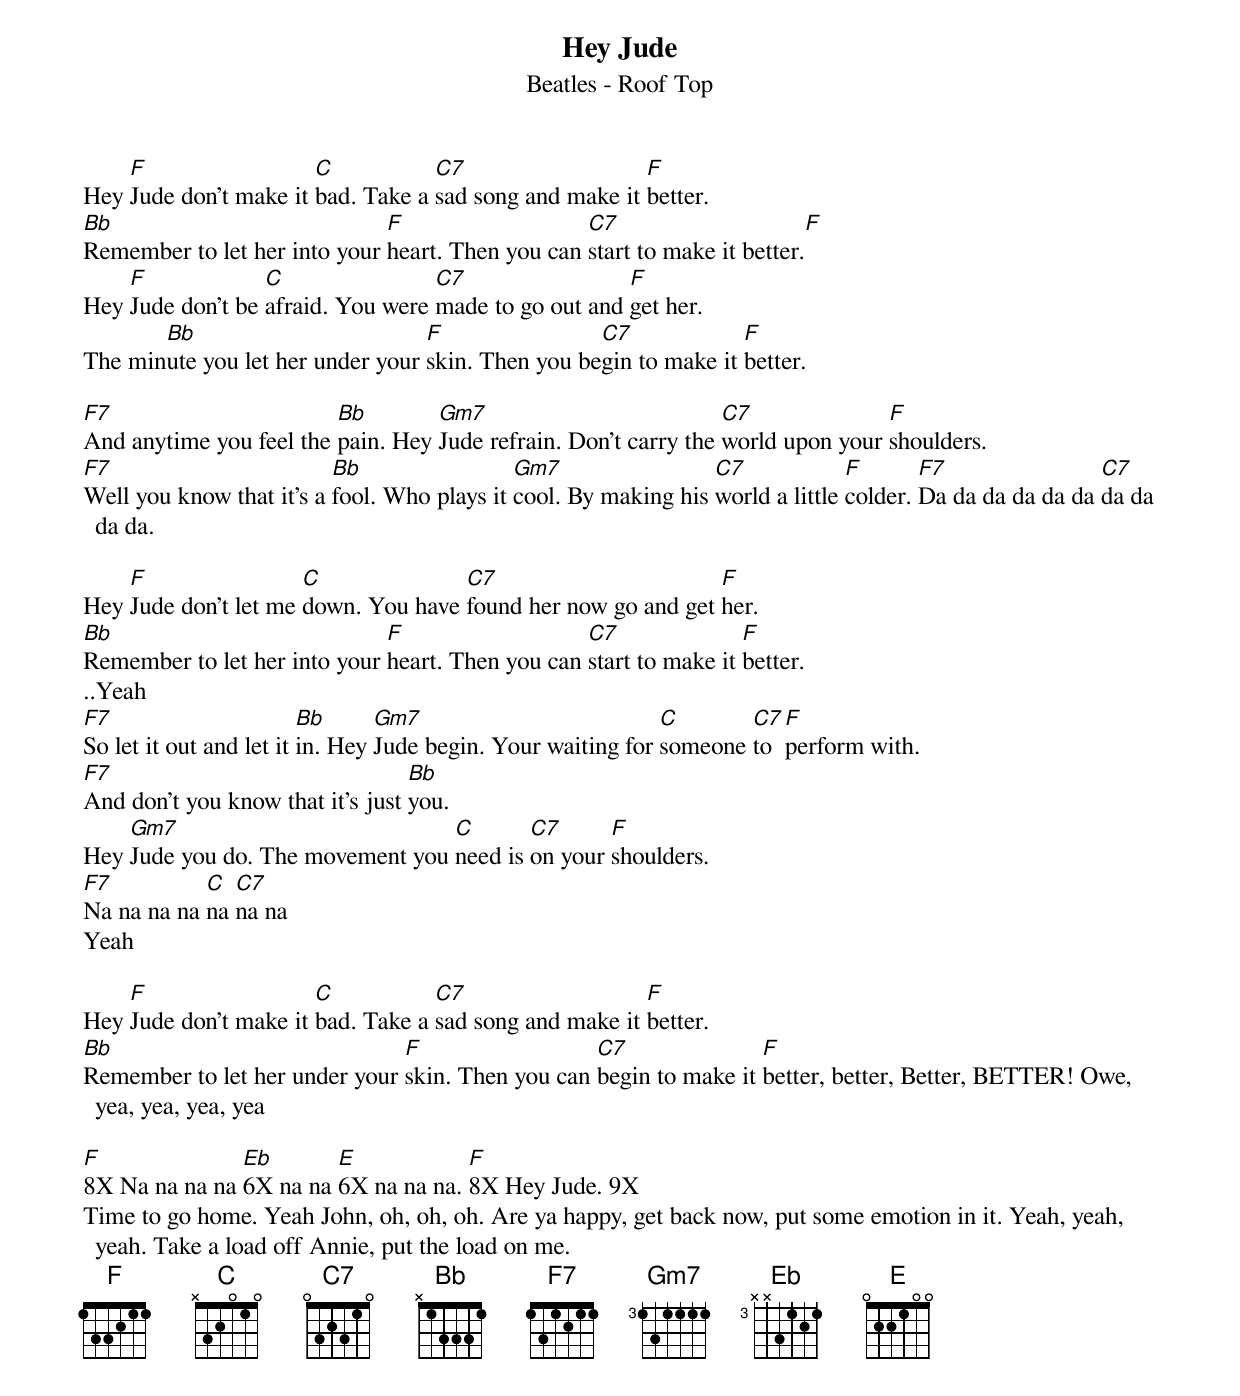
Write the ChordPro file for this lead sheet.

{title:Hey Jude}
{subtitle:Beatles - Roof Top}

Hey [F]Jude don't make it [C]bad. Take a [C7]sad song and make it [F]better.
[Bb]Remember to let her into your [F]heart. Then you can [C7]start to make it better.[F]
Hey [F]Jude don't be [C]afraid. You were [C7]made to go out and [F]get her.
The min[Bb]ute you let her under your [F]skin. Then you be[C7]gin to make it [F]better.

[F7]And anytime you feel the [Bb]pain. Hey [Gm7]Jude refrain. Don't carry the [C7]world upon your [F]shoulders.
[F7]Well you know that it's a [Bb]fool. Who plays it [Gm7]cool. By making his [C7]world a little [F]colder. [F7]Da da da da da da [C7]da da da da.

Hey [F]Jude don't let me [C]down. You have [C7]found her now go and get [F]her.
[Bb]Remember to let her into your [F]heart. Then you can [C7]start to make it [F]better.
..Yeah
[F7]So let it out and let it [Bb]in. Hey [Gm7]Jude begin. Your waiting for [C]someone [C7]to [F]perform with.
[F7]And don't you know that it's just [Bb]you.
Hey [Gm7]Jude you do. The movement you [C]need is [C7]on your [F]shoulders.
[F7]Na na na na [C]na [C7]na na
Yeah

Hey [F]Jude don't make it [C]bad. Take a [C7]sad song and make it [F]better.
[Bb]Remember to let her under your [F]skin. Then you can [C7]begin to make it [F]better, better, Better, BETTER! Owe, yea, yea, yea, yea

[F]8X Na na na na [Ebmaj]6X na na [E]6X na na na. [F]8X Hey Jude. 9X
Time to go home. Yeah John, oh, oh, oh. Are ya happy, get back now, put some emotion in it. Yeah, yeah, yeah. Take a load off Annie, put the load on me.
